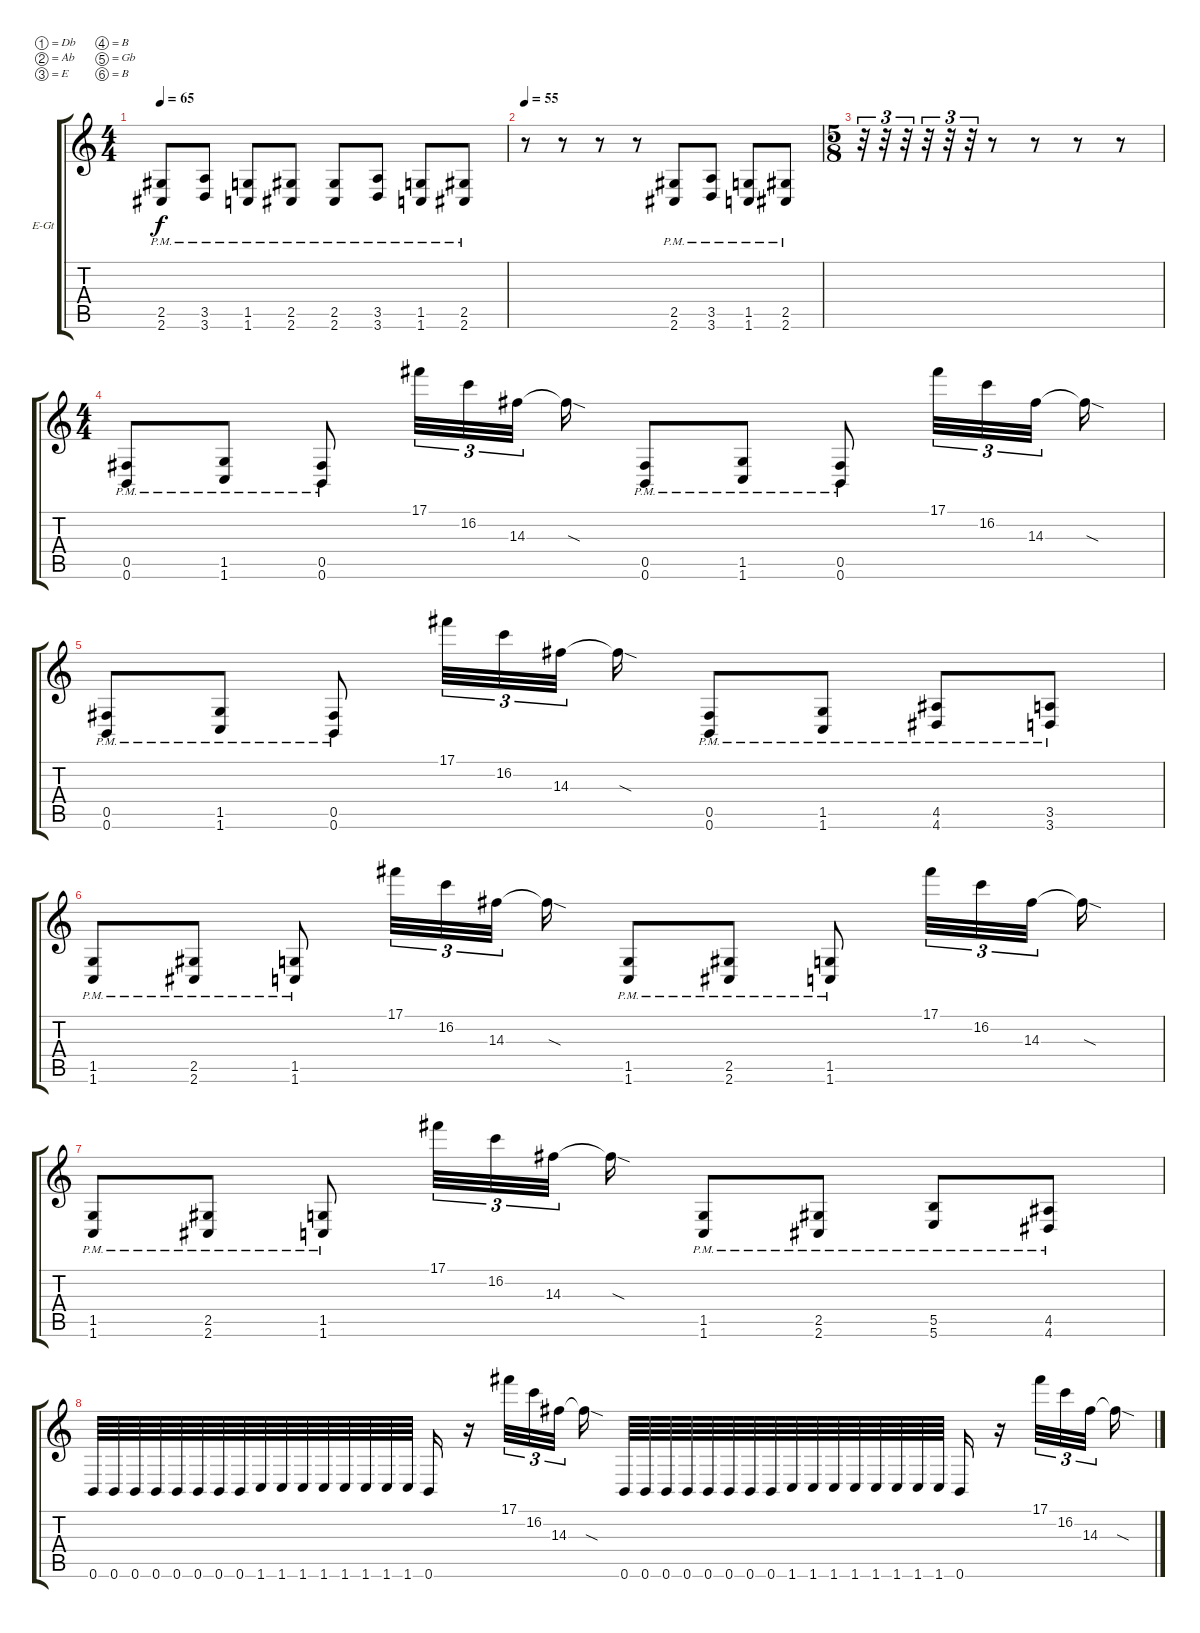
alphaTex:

\defaultSystemsLayout 4
\bracketExtendMode groupsimilarinstruments
\firstSystemTrackNameOrientation horizontal
\otherSystemsTrackNameOrientation horizontal
\track ("Electric Guitar" "E-Gt") {instrument distortionguitar}
\staff {score tabs}
\tuning (Db4 Ab3 E3 B2 Gb2 B1)
\ts (4 4)
\tempo 65
\clef g2
\ks c
(2.5{pm} 2.6{pm}).8{dy f} (3.5{pm} 3.6{pm}).8 (1.5{pm} 1.6{pm}).8 (2.5{pm} 2.6{pm}).8 (2.5{pm} 2.6{pm}).8 (3.5{pm} 3.6{pm}).8 (1.5{pm} 1.6{pm}).8 (2.5{pm} 2.6{pm}).8 |
\tempo 55
r.8 r.8 r.8 r.8 (2.5{pm} 2.6{pm}).8 (3.6{pm} 3.5{pm}).8 (1.5{pm} 1.6{pm}).8 (2.5{pm} 2.6{pm}).8 |
\ts (5 8)
r.32{tu (3 2)} r.32{tu (3 2)} r.32{tu (3 2)} r.32{tu (3 2)} r.32{tu (3 2)} r.32{tu (3 2)} r.8 r.8 r.8 r.8 |
\ts (4 4)
(0.5{pm} 0.6{pm}).8 (1.6{pm} 1.5{pm}).8 (0.6{pm} 0.5{pm}).8 17.1.32{tu (3 2)} 16.2.32{tu (3 2)} 14.3.32{tu (3 2)} 14.3{sod t}.16 (0.5{pm} 0.6{pm}).8 (1.5{pm} 1.6{pm}).8 (0.5{pm} 0.6{pm}).8 17.1.32{tu (3 2)} 16.2.32{tu (3 2)} 14.3.32{tu (3 2)} 14.3{sod t}.16 |
(0.5{pm} 0.6{pm}).8 (1.6{pm} 1.5{pm}).8 (0.6{pm} 0.5{pm}).8 17.1.32{tu (3 2)} 16.2.32{tu (3 2)} 14.3.32{tu (3 2)} 14.3{sod t}.16 (0.5{pm} 0.6{pm}).8 (1.5{pm} 1.6{pm}).8 (4.5{pm} 4.6{pm}).8 (3.6{pm} 3.5{pm}).8 |
(1.5{pm} 1.6{pm}).8 (2.6{pm} 2.5{pm}).8 (1.6{pm} 1.5{pm}).8 17.1.32{tu (3 2)} 16.2.32{tu (3 2)} 14.3.32{tu (3 2)} 14.3{sod t}.16 (1.5{pm} 1.6{pm}).8 (2.5{pm} 2.6{pm}).8 (1.5{pm} 1.6{pm}).8 17.1.32{tu (3 2)} 16.2.32{tu (3 2)} 14.3.32{tu (3 2)} 14.3{sod t}.16 |
(1.5{pm} 1.6{pm}).8 (2.6{pm} 2.5{pm}).8 (1.6{pm} 1.5{pm}).8 17.1.32{tu (3 2)} 16.2.32{tu (3 2)} 14.3.32{tu (3 2)} 14.3{sod t}.16 (1.6{pm} 1.5{pm}).8 (2.5{pm} 2.6{pm}).8 (5.6{pm} 5.5{pm}).8 (4.5{pm} 4.6{pm}).8 |
0.6.64 0.6.64 0.6.64 0.6.64 0.6.64 0.6.64 0.6.64 0.6.64 1.6.64 1.6.64 1.6.64 1.6.64 1.6.64 1.6.64 1.6.64 1.6.64 0.6.16 r.16 17.1.32{tu (3 2)} 16.2.32{tu (3 2)} 14.3.32{tu (3 2)} 14.3{sod t}.16 0.6.64 0.6.64 0.6.64 0.6.64 0.6.64 0.6.64 0.6.64 0.6.64 1.6.64 1.6.64 1.6.64 1.6.64 1.6.64 1.6.64 1.6.64 1.6.64 0.6.16 r.16 17.1.32{tu (3 2)} 16.2.32{tu (3 2)} 14.3.32{tu (3 2)} 14.3{sod t}.16
